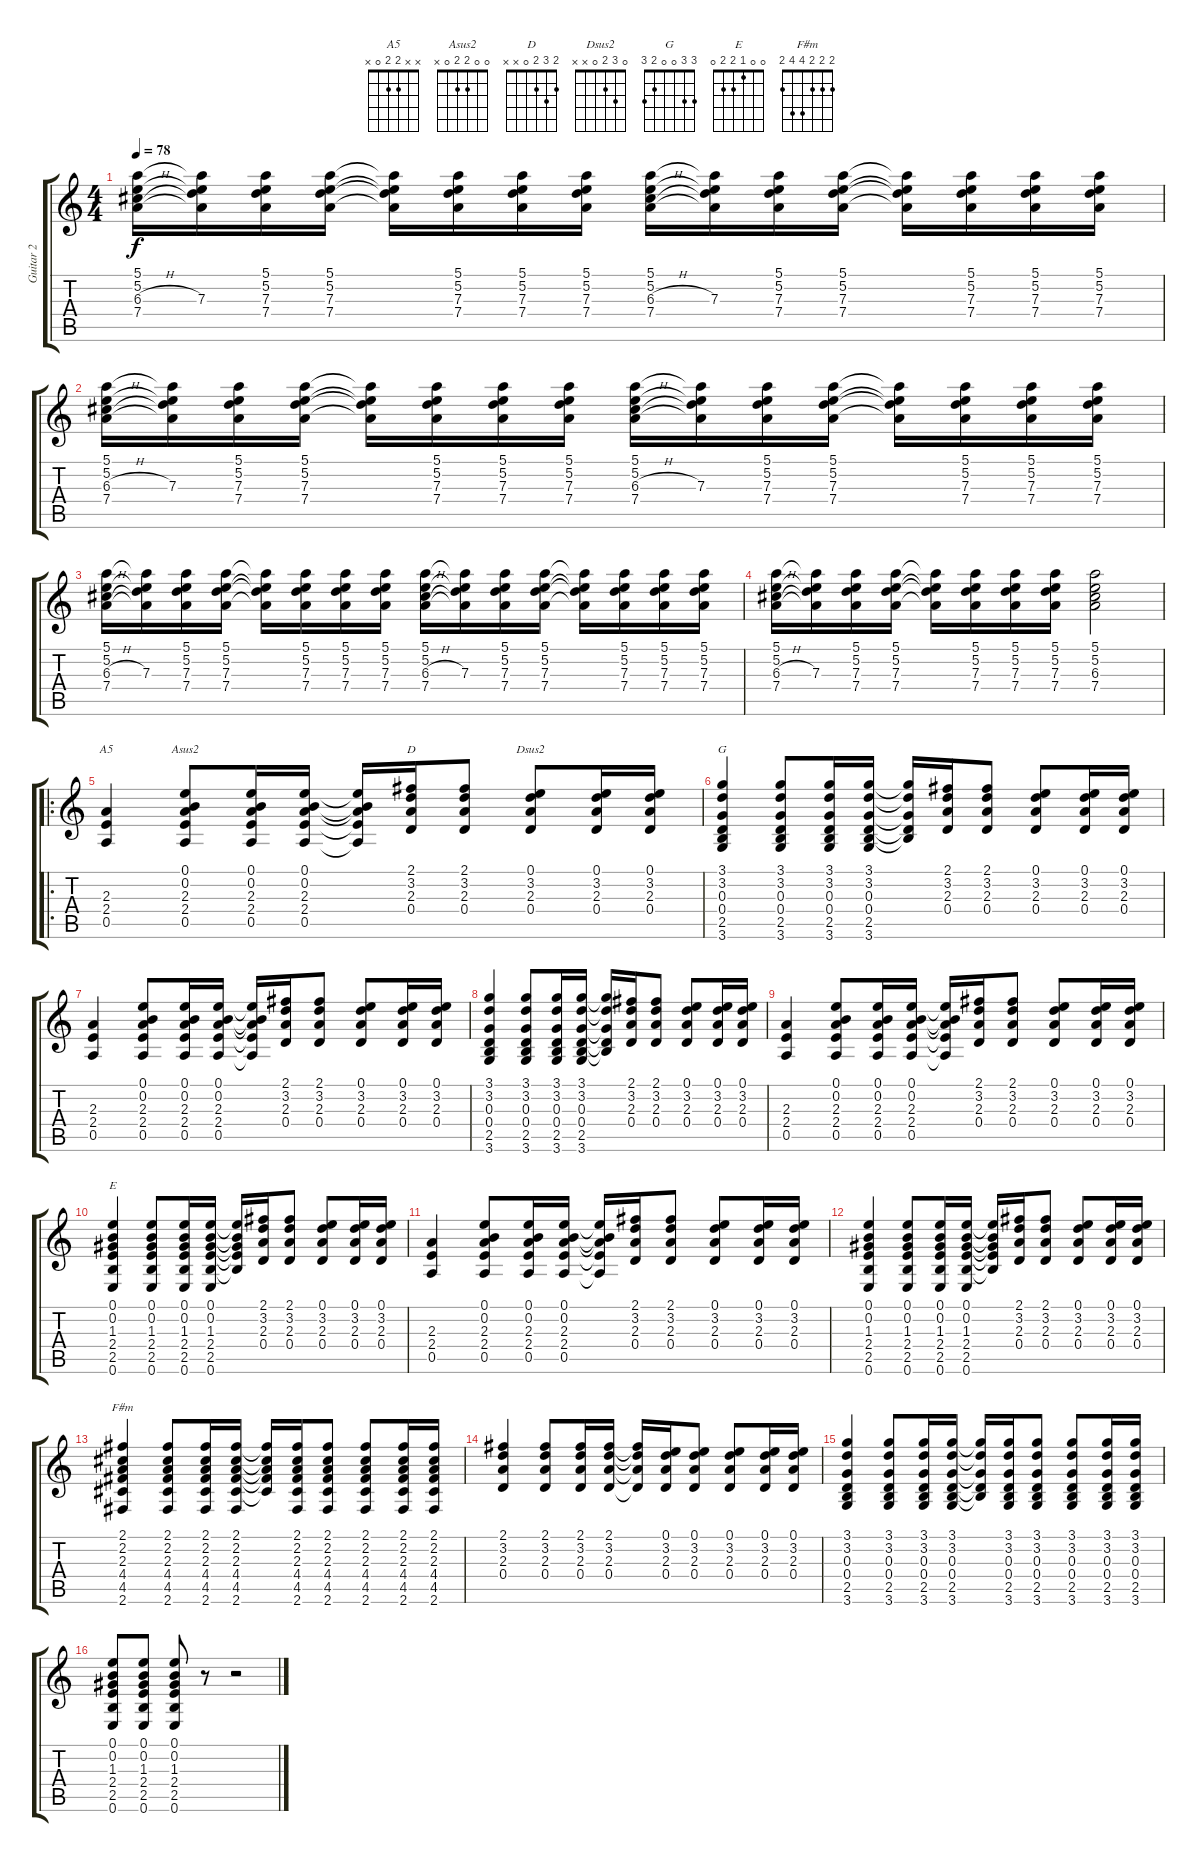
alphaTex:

\track ("Guitar 2" "Guitar 2") {instrument acousticguitarsteel}
\staff {score tabs}
\tuning (E4 B3 G3 D3 A2 E2) {hide}
\chord ("A5" x x 2 2 0 x)
\chord ("Asus2" 0 0 2 2 0 x)
\chord ("D" 2 3 2 0 x x)
\chord ("Dsus2" 0 3 2 0 x x)
\chord ("G" 3 3 0 0 2 3)
\chord ("E" 0 0 1 2 2 0)
\chord ("F#m" 2 2 2 4 4 2)
\ts (4 4)
\tempo 78
\clef g2
\ks c
(5.1 5.2 6.3{h} 7.4).16{dy f instrument acousticguitarsteel} (5.1{t} 5.2{t} 7.3 7.4{t}).16 (5.1 5.2 7.3 7.4).16 (5.1 5.2 7.3 7.4).16 (5.1{t} 5.2{t} 7.3{t} 7.4{t}).16 (5.1 5.2 7.3 7.4).16 (5.1 5.2 7.3 7.4).16 (5.1 5.2 7.3 7.4).16 (5.1 5.2 6.3{h} 7.4).16 (5.1{t} 5.2{t} 7.3 7.4{t}).16 (5.1 5.2 7.3 7.4).16 (5.1 5.2 7.3 7.4).16 (5.1{t} 5.2{t} 7.3{t} 7.4{t}).16 (5.1 5.2 7.3 7.4).16 (5.1 5.2 7.3 7.4).16 (5.1 5.2 7.3 7.4).16 |
(5.1 5.2 6.3{h} 7.4).16 (5.1{t} 5.2{t} 7.3 7.4{t}).16 (5.1 5.2 7.3 7.4).16 (5.1 5.2 7.3 7.4).16 (5.1{t} 5.2{t} 7.3{t} 7.4{t}).16 (5.1 5.2 7.3 7.4).16 (5.1 5.2 7.3 7.4).16 (5.1 5.2 7.3 7.4).16 (5.1 5.2 6.3{h} 7.4).16 (5.1{t} 5.2{t} 7.3 7.4{t}).16 (5.1 5.2 7.3 7.4).16 (5.1 5.2 7.3 7.4).16 (5.1{t} 5.2{t} 7.3{t} 7.4{t}).16 (5.1 5.2 7.3 7.4).16 (5.1 5.2 7.3 7.4).16 (5.1 5.2 7.3 7.4).16 |
(5.1 5.2 6.3{h} 7.4).16 (5.1{t} 5.2{t} 7.3 7.4{t}).16 (5.1 5.2 7.3 7.4).16 (5.1 5.2 7.3 7.4).16 (5.1{t} 5.2{t} 7.3{t} 7.4{t}).16 (5.1 5.2 7.3 7.4).16 (5.1 5.2 7.3 7.4).16 (5.1 5.2 7.3 7.4).16 (5.1 5.2 6.3{h} 7.4).16 (5.1{t} 5.2{t} 7.3 7.4{t}).16 (5.1 5.2 7.3 7.4).16 (5.1 5.2 7.3 7.4).16 (5.1{t} 5.2{t} 7.3{t} 7.4{t}).16 (5.1 5.2 7.3 7.4).16 (5.1 5.2 7.3 7.4).16 (5.1 5.2 7.3 7.4).16 |
(5.1 5.2 6.3{h} 7.4).16 (5.1{t} 5.2{t} 7.3 7.4{t}).16 (5.1 5.2 7.3 7.4).16 (5.1 5.2 7.3 7.4).16 (5.1{t} 5.2{t} 7.3{t} 7.4{t}).16 (5.1 5.2 7.3 7.4).16 (5.1 5.2 7.3 7.4).16 (5.1 5.2 7.3 7.4).16 (5.1 5.2 6.3 7.4).2 |
\ro
(2.3 2.4 0.5).4{ch "A5"} (0.1 0.2 2.3 2.4 0.5).8{ch "Asus2"} (0.1 0.2 2.3 2.4 0.5).16 (0.1 0.2 2.3 2.4 0.5).16 (0.1{t} 0.2{t} 2.3{t} 2.4{t} 0.5{t}).16 (2.1 3.2 2.3 0.4).16{ch "D"} (2.1 3.2 2.3 0.4).8 (0.1 3.2 2.3 0.4).8{ch "Dsus2"} (0.1 3.2 2.3 0.4).16 (0.1 3.2 2.3 0.4).16 |
(3.1 3.2 0.3 0.4 2.5 3.6).4{ch "G"} (3.1 3.2 0.3 0.4 2.5 3.6).8 (3.1 3.2 0.3 0.4 2.5 3.6).16 (3.1 3.2 0.3 0.4 2.5 3.6).16 (3.1{t} 3.2{t} 0.3{t} 0.4{t} 2.5{t}).16 (2.1 3.2 2.3 0.4).16 (2.1 3.2 2.3 0.4).8 (0.1 3.2 2.3 0.4).8 (0.1 3.2 2.3 0.4).16 (0.1 3.2 2.3 0.4).16 |
(2.3 2.4 0.5).4 (0.1 0.2 2.3 2.4 0.5).8 (0.1 0.2 2.3 2.4 0.5).16 (0.1 0.2 2.3 2.4 0.5).16 (0.1{t} 0.2{t} 2.3{t} 2.4{t} 0.5{t}).16 (2.1 3.2 2.3 0.4).16 (2.1 3.2 2.3 0.4).8 (0.1 3.2 2.3 0.4).8 (0.1 3.2 2.3 0.4).16 (0.1 3.2 2.3 0.4).16 |
(3.1 3.2 0.3 0.4 2.5 3.6).4 (3.1 3.2 0.3 0.4 2.5 3.6).8 (3.1 3.2 0.3 0.4 2.5 3.6).16 (3.1 3.2 0.3 0.4 2.5 3.6).16 (3.1{t} 3.2{t} 0.3{t} 0.4{t} 2.5{t}).16 (2.1 3.2 2.3 0.4).16 (2.1 3.2 2.3 0.4).8 (0.1 3.2 2.3 0.4).8 (0.1 3.2 2.3 0.4).16 (0.1 3.2 2.3 0.4).16 |
(2.3 2.4 0.5).4 (0.1 0.2 2.3 2.4 0.5).8 (0.1 0.2 2.3 2.4 0.5).16 (0.1 0.2 2.3 2.4 0.5).16 (0.1{t} 0.2{t} 2.3{t} 2.4{t} 0.5{t}).16 (2.1 3.2 2.3 0.4).16 (2.1 3.2 2.3 0.4).8 (0.1 3.2 2.3 0.4).8 (0.1 3.2 2.3 0.4).16 (0.1 3.2 2.3 0.4).16 |
(0.1 0.2 1.3 2.4 2.5 0.6).4{ch "E"} (0.1 0.2 1.3 2.4 2.5 0.6).8 (0.1 0.2 1.3 2.4 2.5 0.6).16 (0.1 0.2 1.3 2.4 2.5 0.6).16 (0.1{t} 0.2{t} 1.3{t} 2.4{t} 2.5{t}).16 (2.1 3.2 2.3 0.4).16 (2.1 3.2 2.3 0.4).8 (0.1 3.2 2.3 0.4).8 (0.1 3.2 2.3 0.4).16 (0.1 3.2 2.3 0.4).16 |
(2.3 2.4 0.5).4 (0.1 0.2 2.3 2.4 0.5).8 (0.1 0.2 2.3 2.4 0.5).16 (0.1 0.2 2.3 2.4 0.5).16 (0.1{t} 0.2{t} 2.3{t} 2.4{t} 0.5{t}).16 (2.1 3.2 2.3 0.4).16 (2.1 3.2 2.3 0.4).8 (0.1 3.2 2.3 0.4).8 (0.1 3.2 2.3 0.4).16 (0.1 3.2 2.3 0.4).16 |
(0.1 0.2 1.3 2.4 2.5 0.6).4 (0.1 0.2 1.3 2.4 2.5 0.6).8 (0.1 0.2 1.3 2.4 2.5 0.6).16 (0.1 0.2 1.3 2.4 2.5 0.6).16 (0.1{t} 0.2{t} 1.3{t} 2.4{t} 2.5{t}).16 (2.1 3.2 2.3 0.4).16 (2.1 3.2 2.3 0.4).8 (0.1 3.2 2.3 0.4).8 (0.1 3.2 2.3 0.4).16 (0.1 3.2 2.3 0.4).16 |
(2.1 2.2 2.3 4.4 4.5 2.6).4{ch "F#m"} (2.1 2.2 2.3 4.4 4.5 2.6).8 (2.1 2.2 2.3 4.4 4.5 2.6).16 (2.1 2.2 2.3 4.4 4.5 2.6).16 (2.1{t} 2.2{t} 2.3{t} 4.4{t} 4.5{t}).16 (2.1 2.2 2.3 4.4 4.5 2.6).16 (2.1 2.2 2.3 4.4 4.5 2.6).8 (2.1 2.2 2.3 4.4 4.5 2.6).8 (2.1 2.2 2.3 4.4 4.5 2.6).16 (2.1 2.2 2.3 4.4 4.5 2.6).16 |
(2.1 3.2 2.3 0.4).4 (2.1 3.2 2.3 0.4).8 (2.1 3.2 2.3 0.4).16 (2.1 3.2 2.3 0.4).16 (2.1{t} 3.2{t} 2.3{t} 0.4{t}).16 (0.1 3.2 2.3 0.4).16 (0.1 3.2 2.3 0.4).8 (0.1 3.2 2.3 0.4).8 (0.1 3.2 2.3 0.4).16 (0.1 3.2 2.3 0.4).16 |
(3.1 3.2 0.3 0.4 2.5 3.6).4 (3.1 3.2 0.3 0.4 2.5 3.6).8 (3.1 3.2 0.3 0.4 2.5 3.6).16 (3.1 3.2 0.3 0.4 2.5 3.6).16 (3.1{t} 3.2{t} 0.3{t} 0.4{t} 2.5{t}).16 (3.1 3.2 0.3 0.4 2.5 3.6).16 (3.1 3.2 0.3 0.4 2.5 3.6).8 (3.1 3.2 0.3 0.4 2.5 3.6).8 (3.1 3.2 0.3 0.4 2.5 3.6).16 (3.1 3.2 0.3 0.4 2.5 3.6).16 |
(0.1 0.2 1.3 2.4 2.5 0.6).8 (0.1 0.2 1.3 2.4 2.5 0.6).8 (0.1 0.2 1.3 2.4 2.5 0.6).8 r.8 r.2
